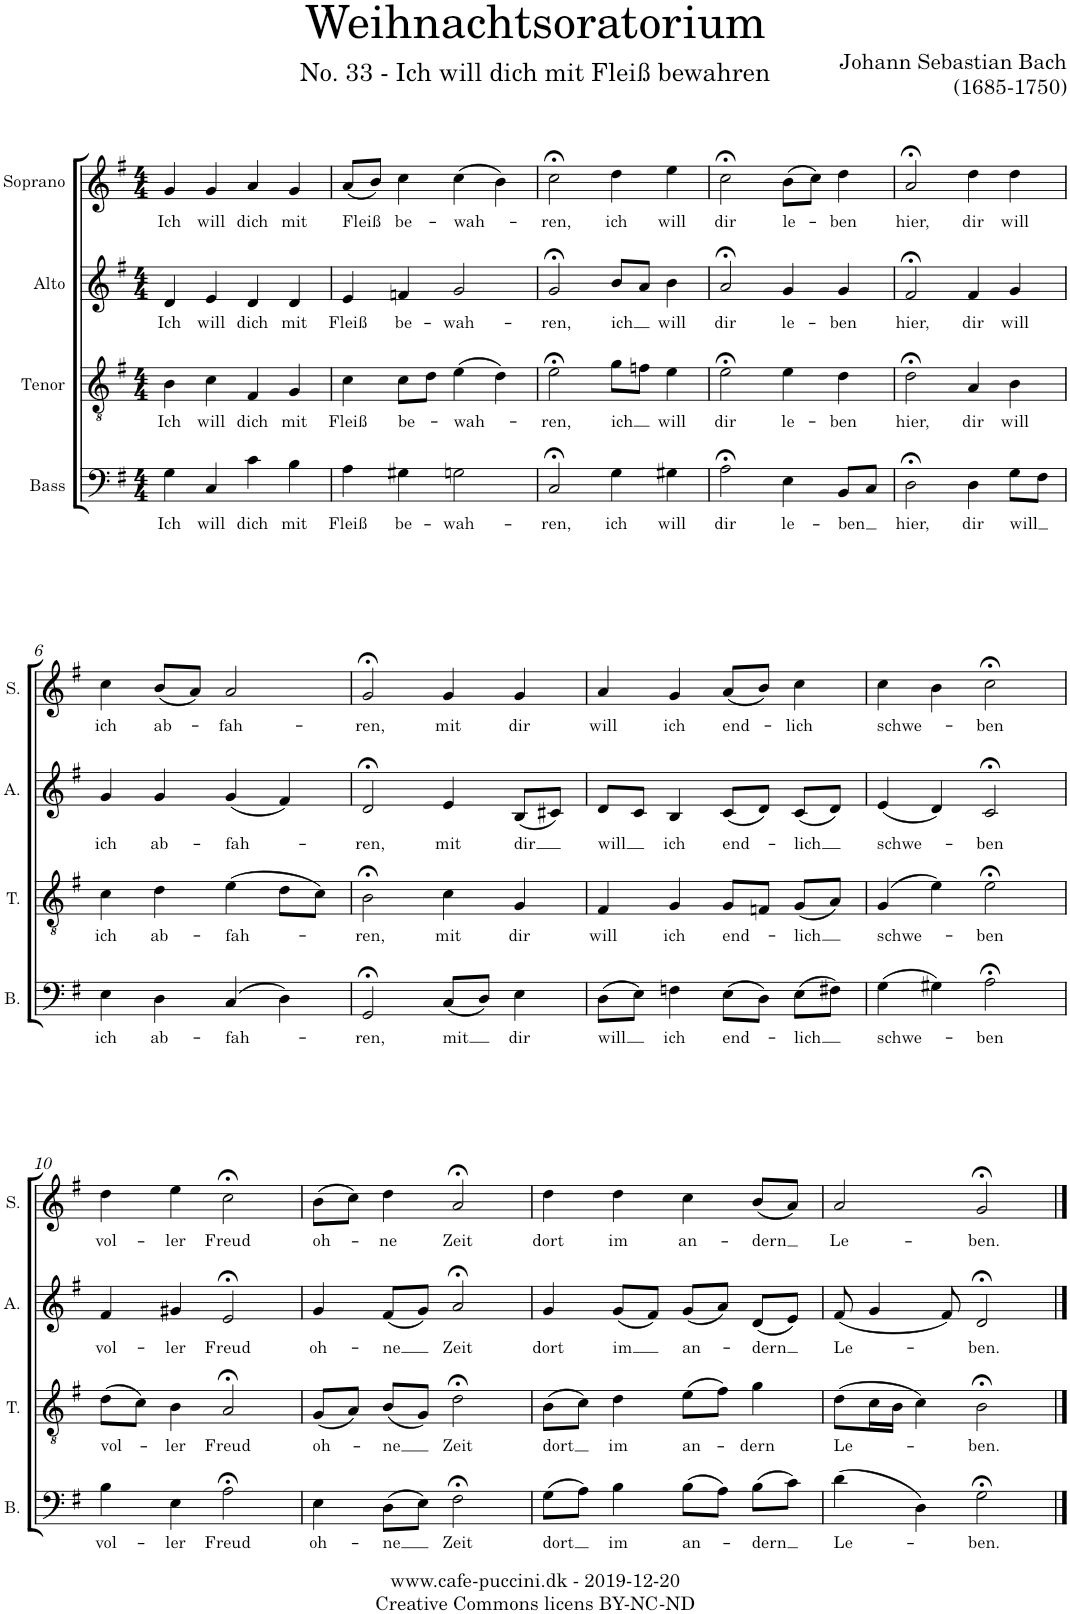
**kern	**kern	**kern	**kern	**kern	**kern	**kern	**text	**kern	**text	**kern	**text	**kern	**text
*part10	*part9	*part8	*part7	*part6	*part5	*part4	*part4	*part3	*part3	*part2	*part2	*part1	*part1
*staff10	*staff9	*staff8	*staff7	*staff6	*staff5	*staff4	*staff4	*staff3	*staff3	*staff2	*staff2	*staff1	*staff1
*I"Contrabasses	*I"Violas	*I"Violins	*I"Violins	*I"Oboe	*I"Flute	*I"Bass	*	*I"Tenor	*	*I"Alto	*	*I"Soprano	*
*I'Cbs.	*I'Vlas.	*I'Vlns.	*I'Vlns.	*I'Ob.	*I'Fl.	*I'B.	*	*I'T.	*	*I'A.	*	*I'S.	*
*stria5	*stria5	*stria5	*stria5	*stria5	*stria5	*	*	*	*	*	*	*	*
*clefF4	*clefC3	*clefG2	*clefG2	*clefG2	*clefG2	*clefF4	*	*clefGv2	*	*clefG2	*	*clefG2	*
*Trd7c12	*	*	*	*	*	*	*	*	*	*	*	*	*
*k[f#]	*k[f#]	*k[f#]	*k[f#]	*k[f#]	*k[f#]	*k[f#]	*	*k[f#]	*	*k[f#]	*	*k[f#]	*
*M4/4	*M4/4	*M4/4	*M4/4	*M4/4	*M4/4	*M4/4	*	*M4/4	*	*M4/4	*	*M4/4	*
=1	=1	=1	=1	=1	=1	=1	=1	=1	=1	=1	=1	=1	=1
!	!	!	!	!	!	!	!LO:LY:b	!	!LO:LY:b	!	!LO:LY:b	!	!LO:LY:b
4G/	4B/	4d/	4g/	4g/	4g/	4G\	Ich	4B\	Ich	4d/	Ich	4g/	Ich
!	!	!	!	!	!	!	!LO:LY:b	!	!LO:LY:b	!	!LO:LY:b	!	!LO:LY:b
2C/	4c/	4e/	4g/	4g/	4g/	4C/	will	4c\	will	4e/	will	4g/	will
!	!	!	!	!	!	!	!LO:LY:b	!	!LO:LY:b	!	!LO:LY:b	!	!LO:LY:b
.	4F#/	4d/	4a/	4a/	4a/	4c\	dich	4F#/	dich	4d/	dich	4a/	dich
!	!	!	!	!	!	!	!LO:LY:b	!	!LO:LY:b	!	!LO:LY:b	!	!LO:LY:b
4BB/	4G/	4d/	4g/	4g/	4g/	4B\	mit	4G/	mit	4d/	mit	4g/	mit
=2	=2	=2	=2	=2	=2	=2	=2	=2	=2	=2	=2	=2	=2
!	!	!	!	!	!	!	!LO:LY:b	!	!LO:LY:b	!	!LO:LY:b	!	!LO:LY:b
4AA/	4c/	4e/	8a/L	8a/L	8a/L	4A\	Fleiß	4c\	Fleiß	4e/	Fleiß	(8a/L	Fleiß
.	.	.	8b/J	8b/J	8b/J	.	.	.	.	.	.	8b/J)	.
!	!	!	!	!	!	!	!LO:LY:b	!	!LO:LY:b	!	!LO:LY:b	!	!LO:LY:b
4AA-X/	8c/L	4fn/	4cc/	4cc/	4cc/	4G#X\	be-	8c\L	be-	4fn/	be-	4cc\	be-
.	8d/J	.	.	.	.	.	.	8d\J	.	.	.	.	.
!	!	!	!	!	!	!	!LO:LY:b	!	!LO:LY:b	!	!LO:LY:b	!	!LO:LY:b
2GG/	4e/	2g/	4cc/	4cc/	4cc/	2Gn\	-wah-	(4e\	-wah-	2g/	-wah-	(4cc\	-wah-
.	4d/	.	4b/	4b/	4b/	.	.	4d\)	.	.	.	4b\)	.
=3	=3	=3	=3	=3	=3	=3	=3	=3	=3	=3	=3	=3	=3
!	!	!	!	!	!	!	!LO:LY:b	!	!LO:LY:b	!	!LO:LY:b	!	!LO:LY:b
2C;</	2e;</	2g;</	2cc;</	2cc;</	2cc;</	2C;</	-ren,	2e;<\	-ren,	2g;</	-ren,	2cc;<\	-ren,
!	!	!	!	!	!	!	!LO:LY:b	!	!LO:LY:b	!	!LO:LY:b	!	!LO:LY:b
4G/	8g/L	8b/L	4dd/	4dd/	4dd/	4G\	ich	8g\L	ich	8b/L	ich	4dd\	ich
.	8fn/J	8a/J	.	.	.	.	.	8fn\J	.	8a/J	.	.	.
!	!	!	!	!	!	!	!LO:LY:b	!	!LO:LY:b	!	!LO:LY:b	!	!LO:LY:b
4G#X/	4e/	4b/	4ee/	4ee/	4ee/	4G#X\	will	4e\	will	4b\	will	4ee\	will
=4	=4	=4	=4	=4	=4	=4	=4	=4	=4	=4	=4	=4	=4
!	!	!	!	!	!	!	!LO:LY:b	!	!LO:LY:b	!	!LO:LY:b	!	!LO:LY:b
2A;</	2e;</	2a;</	2cc;</	2cc;</	2cc;</	2A;<\	dir	2e;<\	dir	2a;</	dir	2cc;<\	dir
!	!	!	!	!	!	!	!LO:LY:b	!	!LO:LY:b	!	!LO:LY:b	!	!LO:LY:b
4E/	4e/	4g/	8b/L	8b/L	8b/L	4E\	le-	4e\	le-	4g/	le-	(8b\L	le-
.	.	.	8cc/J	8cc/J	8cc/J	.	.	.	.	.	.	8cc\J)	.
!	!	!	!	!	!	!	!LO:LY:b	!	!LO:LY:b	!	!LO:LY:b	!	!LO:LY:b
8BB/L	4d/	4g/	4dd/	4dd/	4dd/	8BB/L	-ben	4d\	-ben	4g/	-ben	4dd\	-ben
8C/J	.	.	.	.	.	8C/J	.	.	.	.	.	.	.
=5	=5	=5	=5	=5	=5	=5	=5	=5	=5	=5	=5	=5	=5
!	!	!	!	!	!	!	!LO:LY:b	!	!LO:LY:b	!	!LO:LY:b	!	!LO:LY:b
2D;</	2d;</	2f#;</	2a;</	2a;</	2a;</	2D;<\	hier,	2d;<\	hier,	2f#;</	hier,	2a;</	hier,
!	!	!	!	!	!	!	!LO:LY:b	!	!LO:LY:b	!	!LO:LY:b	!	!LO:LY:b
4D/	4A/	4f#/	4dd/	4dd/	4dd/	4D\	dir	4A/	dir	4f#/	dir	4dd\	dir
!	!	!	!	!	!	!	!LO:LY:b	!	!LO:LY:b	!	!LO:LY:b	!	!LO:LY:b
8G/L	4B/	4g/	4dd/	4dd/	4dd/	8G\L	will	4B\	will	4g/	will	4dd\	will
8F#/J	.	.	.	.	.	8F#\J	.	.	.	.	.	.	.
!!LO:LB:g=z
=6	=6	=6	=6	=6	=6	=6	=6	=6	=6	=6	=6	=6	=6
!	!	!	!	!	!	!	!LO:LY:b	!	!LO:LY:b	!	!LO:LY:b	!	!LO:LY:b
4E/	4c/	4g/	4cc/	4cc/	4cc/	4E\	ich	4c\	ich	4g/	ich	4cc\	ich
!	!	!	!	!	!	!	!LO:LY:b	!	!LO:LY:b	!	!LO:LY:b	!	!LO:LY:b
4D/	4d/	4g/	8b/L	8b/L	8b/L	4D\	ab-	4d\	ab-	4g/	ab-	(8b/L	ab-
.	.	.	8a/J	8a/J	8a/J	.	.	.	.	.	.	8a/J)	.
!	!	!	!	!	!	!	!LO:LY:b	!	!LO:LY:b	!	!LO:LY:b	!	!LO:LY:b
4C/	4e/	4g/	2a/	2a/	2a/	(4C/	-fah-	(4e\	-fah-	(4g/	-fah-	2a/	-fah-
4D/	8d/L	4f#/	.	.	.	4D\)	.	8d\L	.	4f#/)	.	.	.
.	8c/J	.	.	.	.	.	.	8c\J)	.	.	.	.	.
=7	=7	=7	=7	=7	=7	=7	=7	=7	=7	=7	=7	=7	=7
!	!	!	!	!	!	!	!LO:LY:b	!	!LO:LY:b	!	!LO:LY:b	!	!LO:LY:b
2GG;</	2B;</	2d;</	2g;</	2g;</	2g;</	2GG;</	-ren,	2B;<\	-ren,	2d;</	-ren,	2g;</	-ren,
!	!	!	!	!	!	!	!LO:LY:b	!	!LO:LY:b	!	!LO:LY:b	!	!LO:LY:b
8C/L	4c/	4e/	4g/	4g/	4g/	(8C/L	mit	4c\	mit	4e/	mit	4g/	mit
8D/J	.	.	.	.	.	8D/J)	.	.	.	.	.	.	.
!	!	!	!	!	!	!	!LO:LY:b	!	!LO:LY:b	!	!LO:LY:b	!	!LO:LY:b
4E/	4G/	8B/L	4g/	4g/	4g/	4E\	dir	4G/	dir	(8B/L	dir	4g/	dir
.	.	8c#X/J	.	.	.	.	.	.	.	8c#X/J)	.	.	.
=8	=8	=8	=8	=8	=8	=8	=8	=8	=8	=8	=8	=8	=8
!	!	!	!	!	!	!	!LO:LY:b	!	!LO:LY:b	!	!LO:LY:b	!	!LO:LY:b
8D/L	4F#/	8d/L	4a/	4a/	4a/	(8D\L	will	4F#/	will	8d/L	will	4a/	will
8E/J	.	8c/J	.	.	.	8E\J)	.	.	.	8c/J	.	.	.
!	!	!	!	!	!	!	!LO:LY:b	!	!LO:LY:b	!	!LO:LY:b	!	!LO:LY:b
4Fn/	4G/	4B/	4g/	4g/	4g/	4Fn\	ich	4G/	ich	4B/	ich	4g/	ich
!	!	!	!	!	!	!	!LO:LY:b	!	!LO:LY:b	!	!LO:LY:b	!	!LO:LY:b
8E/L	8G/L	8c/L	8a/L	8a/L	8a/L	(8E\L	end-	8G/L	end-	(8c/L	end-	(8a/L	end-
8D/J	8Fn/J	8d/J	8b/J	8b/J	8b/J	8D\J)	.	8Fn/J	.	8d/J)	.	8b/J)	.
!	!	!	!	!	!	!	!LO:LY:b	!	!LO:LY:b	!	!LO:LY:b	!	!LO:LY:b
8E/L	8G/L	8c/L	4cc/	4cc/	4cc/	(8E\L	-lich	(8G/L	-lich	(8c/L	-lich	4cc\	-lich
8F#X/J	8A/J	8d/J	.	.	.	8F#X\J)	.	8A/J)	.	8d/J)	.	.	.
=9	=9	=9	=9	=9	=9	=9	=9	=9	=9	=9	=9	=9	=9
!	!	!	!	!	!	!	!LO:LY:b	!	!LO:LY:b	!	!LO:LY:b	!	!LO:LY:b
4G/	4G/	4e/	4cc/	4cc/	4cc/	(4G\	schwe-	(4G/	schwe-	(4e/	schwe-	4cc\	schwe-
4G#X/	4e/	4d/	4b/	4b/	4b/	4G#X\)	.	4e\)	.	4d/)	.	4b\	.
!	!	!	!	!	!	!	!LO:LY:b	!	!LO:LY:b	!	!LO:LY:b	!	!LO:LY:b
2A;</	2e;</	2c;</	2cc;</	2cc;</	2cc;</	2A;<\	-ben	2e;<\	-ben	2c;</	-ben	2cc;<\	-ben
!!LO:LB:g=z
=10	=10	=10	=10	=10	=10	=10	=10	=10	=10	=10	=10	=10	=10
!	!	!	!	!	!	!	!LO:LY:b	!	!LO:LY:b	!	!LO:LY:b	!	!LO:LY:b
4B/	8d/L	4f#/	4dd/	4dd/	4dd/	4B\	vol-	(8d\L	vol-	4f#/	vol-	4dd\	vol-
.	8c/J	.	.	.	.	.	.	8c\J)	.	.	.	.	.
!	!	!	!	!	!	!	!LO:LY:b	!	!LO:LY:b	!	!LO:LY:b	!	!LO:LY:b
4E/	4B/	4g#X/	4ee/	4ee/	4ee/	4E\	-ler	4B\	-ler	4g#X/	-ler	4ee\	-ler
!	!	!	!	!	!	!	!LO:LY:b	!	!LO:LY:b	!	!LO:LY:b	!	!LO:LY:b
2A;</	2A;</	2e;</	2cc;</	2cc;</	2cc;</	2A;<\	Freud	2A;</	Freud	2e;</	Freud	2cc;<\	Freud
=11	=11	=11	=11	=11	=11	=11	=11	=11	=11	=11	=11	=11	=11
!	!	!	!	!	!	!	!LO:LY:b	!	!LO:LY:b	!	!LO:LY:b	!	!LO:LY:b
4E/	8G/L	4g/	8b/L	8b/L	8b/L	4E\	oh-	(8G/L	oh-	4g/	oh-	(8b\L	oh-
.	8A/J	.	8cc/J	8cc/J	8cc/J	.	.	8A/J)	.	.	.	8cc\J)	.
!	!	!	!	!	!	!	!LO:LY:b	!	!LO:LY:b	!	!LO:LY:b	!	!LO:LY:b
8D/L	8B/L	8f#/L	4dd/	4dd/	4dd/	(8D\L	-ne	(8B/L	-ne	(8f#/L	-ne	4dd\	-ne
8E/J	8G/J	8g/J	.	.	.	8E\J)	.	8G/J)	.	8g/J)	.	.	.
!	!	!	!	!	!	!	!LO:LY:b	!	!LO:LY:b	!	!LO:LY:b	!	!LO:LY:b
2F#;</	2d;</	2a;</	2a;</	2a;</	2a;</	2F#;<\	Zeit	2d;<\	Zeit	2a;</	Zeit	2a;</	Zeit
=12	=12	=12	=12	=12	=12	=12	=12	=12	=12	=12	=12	=12	=12
!	!	!	!	!	!	!	!LO:LY:b	!	!LO:LY:b	!	!LO:LY:b	!	!LO:LY:b
8G/L	8B/L	4g/	4dd/	4dd/	4dd/	(8G\L	dort	(8B\L	dort	4g/	dort	4dd\	dort
8A/J	8c/J	.	.	.	.	8A\J)	.	8c\J)	.	.	.	.	.
!	!	!	!	!	!	!	!LO:LY:b	!	!LO:LY:b	!	!LO:LY:b	!	!LO:LY:b
[4B/	4d/	8g/L	4dd/	4dd/	4dd/	4B\	im	4d\	im	(8g/L	im	4dd\	im
.	.	8f#/J	.	.	.	.	.	.	.	8f#/J)	.	.	.
!	!	!	!	!	!	!	!LO:LY:b	!	!LO:LY:b	!	!LO:LY:b	!	!LO:LY:b
8B/L]	8e/L	8g/L	4cc/	4cc/	4cc/	(8B\L	an-	(8e\L	an-	(8g/L	an-	4cc\	an-
8A/J	8f#/J	8a/J	.	.	.	8A\J)	.	8f#\J)	.	8a/J)	.	.	.
!	!	!	!	!	!	!	!LO:LY:b	!	!LO:LY:b	!	!LO:LY:b	!	!LO:LY:b
8B/L	4g/	8d/L	8b/L	8b/L	8b/L	(8B\L	-dern	4g\	-dern	(8d/L	-dern	(8b/L	-dern
8c/J	.	8e/J	8a/J	8a/J	8a/J	8c\J)	.	.	.	8e/J)	.	8a/J)	.
=13	=13	=13	=13	=13	=13	=13	=13	=13	=13	=13	=13	=13	=13
!	!	!	!	!	!	!	!LO:LY:b	!	!LO:LY:b	!	!LO:LY:b	!	!LO:LY:b
4d/	8d/L	8f#/	2a/	2a/	2a/	(4d\	Le-	(8d\L	Le-	(8f#/	Le-	2a/	Le-
.	16c/L	4g/	.	.	.	.	.	16c\L	.	4g/	.	.	.
.	16B/JJ	.	.	.	.	.	.	16B\JJ	.	.	.	.	.
4D/	4c/	.	.	.	.	4D\)	.	4c\)	.	.	.	.	.
.	.	8f#/	.	.	.	.	.	.	.	8f#/)	.	.	.
!	!	!	!	!	!	!	!LO:LY:b	!	!LO:LY:b	!	!LO:LY:b	!	!LO:LY:b
2GG;</	2B;</	2d;</	2g;</	2g;</	2g;</	2G;<\	-ben.	2B;<\	-ben.	2d;</	-ben.	2g;</	-ben.
==	==	==	==	==	==	==	==	==	==	==	==	==	==
*-	*-	*-	*-	*-	*-	*-	*-	*-	*-	*-	*-	*-	*-
